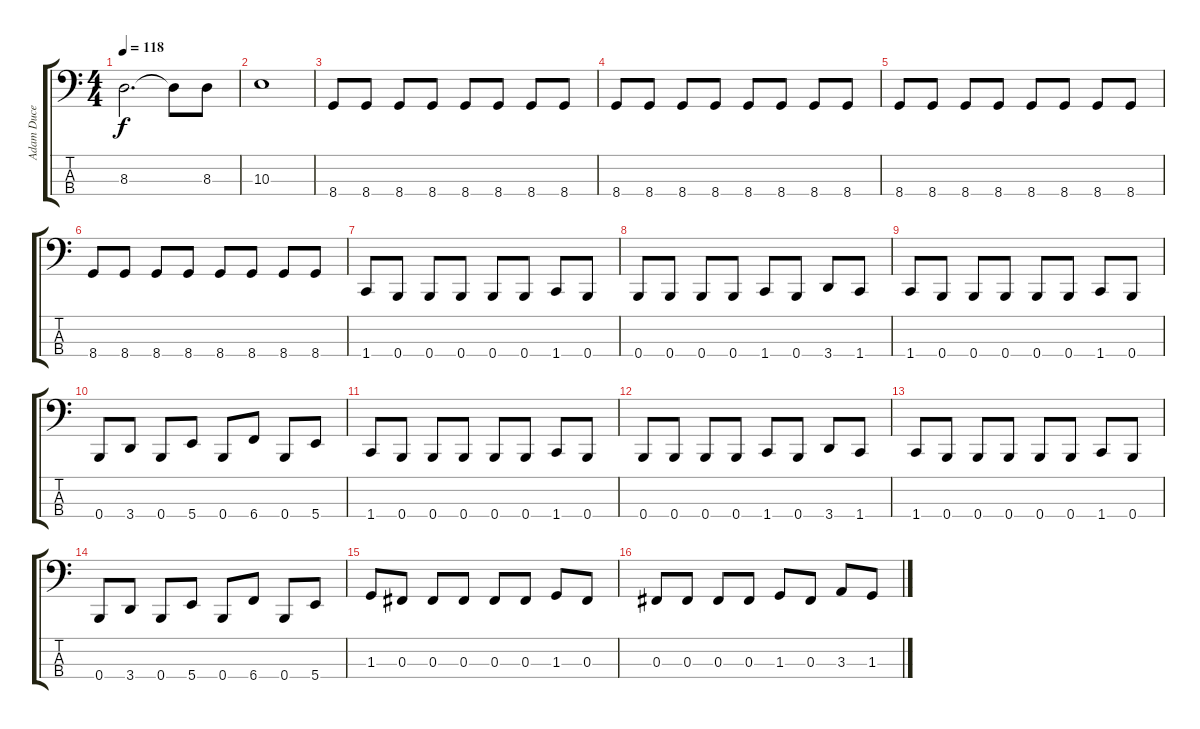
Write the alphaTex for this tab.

\track ("Adam Duce" "Adam Duce") {instrument electricbassfinger}
\staff {score tabs}
\tuning (E2 B1 Gb1 B0) {hide}
\ts (4 4)
\tempo 118
\clef f4
\ks c
8.3.2{d dy f} 8.3{t}.8 8.3.8 |
10.3.1 |
8.4.8 8.4.8 8.4.8 8.4.8 8.4.8 8.4.8 8.4.8 8.4.8 |
8.4.8 8.4.8 8.4.8 8.4.8 8.4.8 8.4.8 8.4.8 8.4.8 |
8.4.8 8.4.8 8.4.8 8.4.8 8.4.8 8.4.8 8.4.8 8.4.8 |
8.4.8 8.4.8 8.4.8 8.4.8 8.4.8 8.4.8 8.4.8 8.4.8 |
1.4.8 0.4.8 0.4.8 0.4.8 0.4.8 0.4.8 1.4.8 0.4.8 |
0.4.8 0.4.8 0.4.8 0.4.8 1.4.8 0.4.8 3.4.8 1.4.8 |
1.4.8 0.4.8 0.4.8 0.4.8 0.4.8 0.4.8 1.4.8 0.4.8 |
0.4.8 3.4.8 0.4.8 5.4.8 0.4.8 6.4.8 0.4.8 5.4.8 |
1.4.8 0.4.8 0.4.8 0.4.8 0.4.8 0.4.8 1.4.8 0.4.8 |
0.4.8 0.4.8 0.4.8 0.4.8 1.4.8 0.4.8 3.4.8 1.4.8 |
1.4.8 0.4.8 0.4.8 0.4.8 0.4.8 0.4.8 1.4.8 0.4.8 |
0.4.8 3.4.8 0.4.8 5.4.8 0.4.8 6.4.8 0.4.8 5.4.8 |
1.3.8 0.3.8 0.3.8 0.3.8 0.3.8 0.3.8 1.3.8 0.3.8 |
0.3.8 0.3.8 0.3.8 0.3.8 1.3.8 0.3.8 3.3.8 1.3.8
